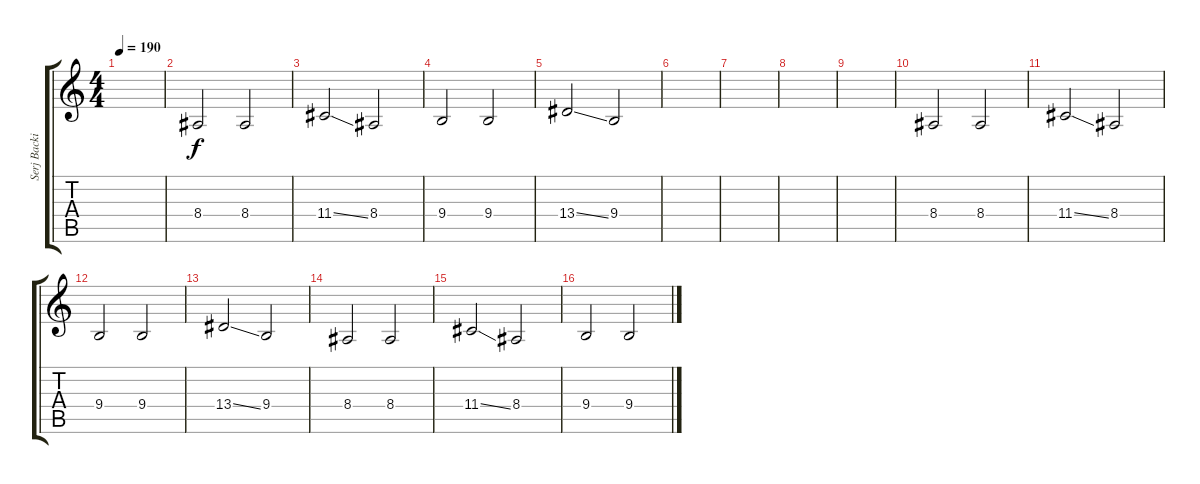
\track ("Serj Backing Vox" "Serj Backi") {instrument bassoon}
\staff {score tabs}
\tuning (E4 B3 G3 D3 A2 E2) {hide}
\ts (4 4)
\tempo 190
\clef g2
\ks c
|
8.4.2 8.4.2 |
11.4{ss}.2 8.4.2 |
9.4.2 9.4.2 |
13.4{ss}.2 9.4.2 |
|
|
|
|
8.4.2 8.4.2 |
11.4{ss}.2 8.4.2 |
9.4.2 9.4.2 |
13.4{ss}.2 9.4.2 |
8.4.2 8.4.2 |
11.4{ss}.2 8.4.2 |
9.4.2 9.4.2
